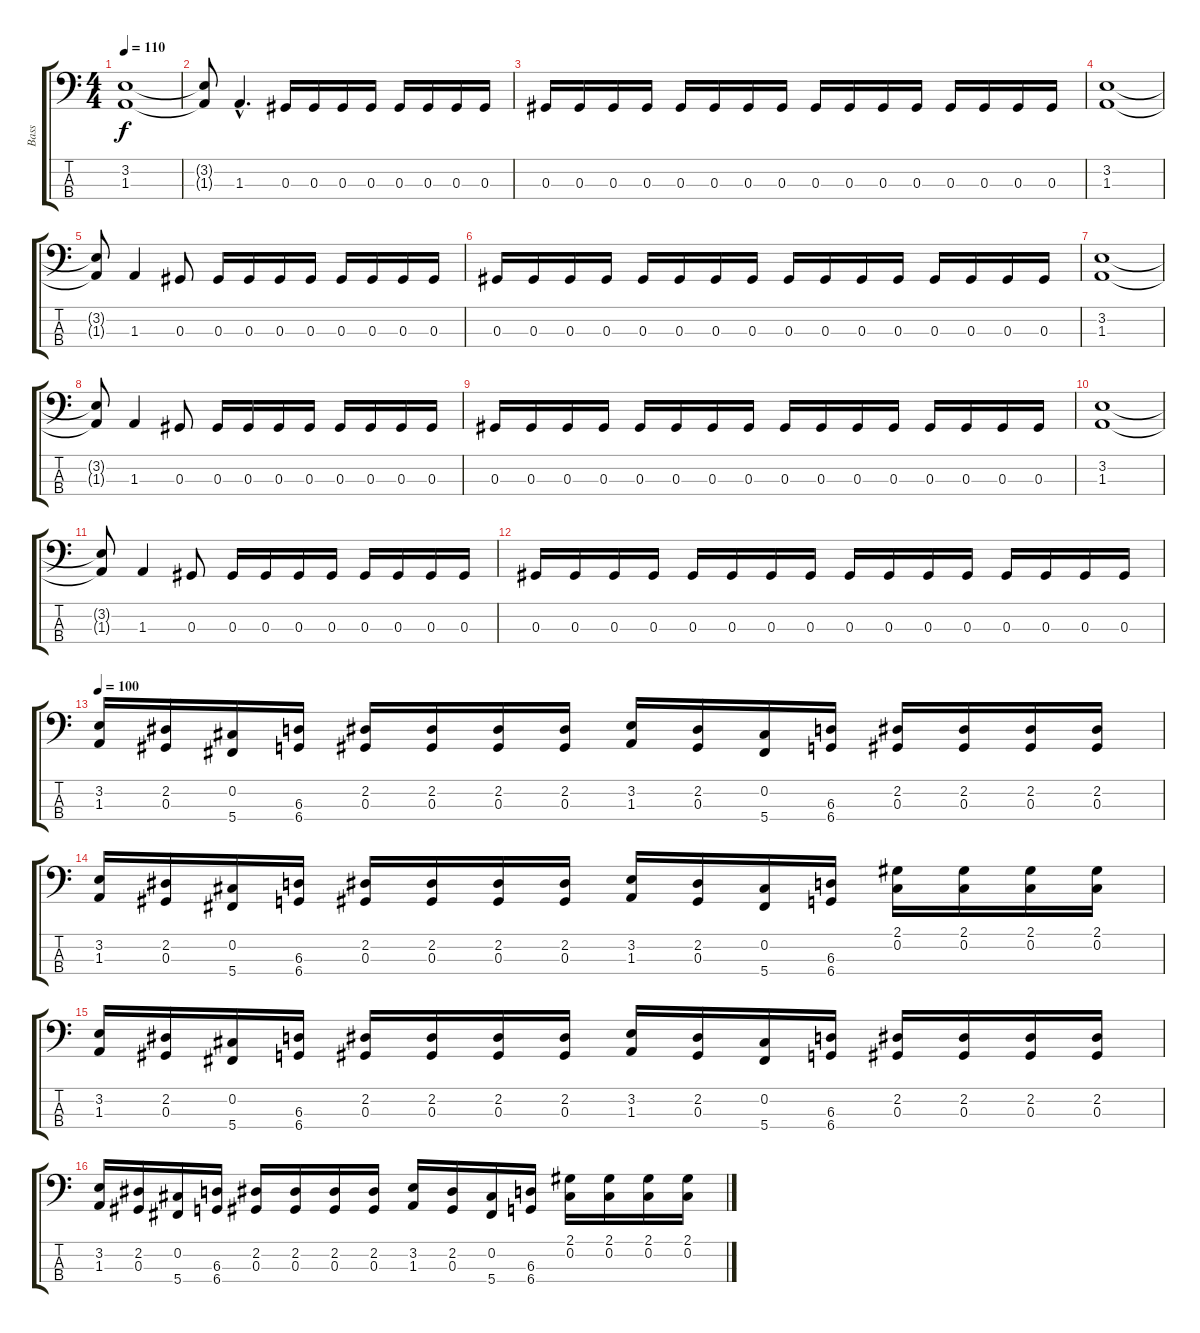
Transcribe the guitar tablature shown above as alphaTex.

\track ("Bass" "Bass") {instrument electricbassfinger}
\staff {score tabs}
\tuning (Gb2 Db2 Ab1 Db1) {hide}
\ts (4 4)
\tempo 110
\clef f4
\ks c
(3.2 1.3).1{dy f instrument electricbassfinger} |
(3.2{t} 1.3{t}).8 1.3{hac}.4{d} 0.3.16 0.3.16 0.3.16 0.3.16 0.3.16 0.3.16 0.3.16 0.3.16 |
0.3.16 0.3.16 0.3.16 0.3.16 0.3.16 0.3.16 0.3.16 0.3.16 0.3.16 0.3.16 0.3.16 0.3.16 0.3.16 0.3.16 0.3.16 0.3.16 |
(3.2 1.3).1 |
(3.2{t} 1.3{t}).8 1.3.4 0.3.8 0.3.16 0.3.16 0.3.16 0.3.16 0.3.16 0.3.16 0.3.16 0.3.16 |
0.3.16 0.3.16 0.3.16 0.3.16 0.3.16 0.3.16 0.3.16 0.3.16 0.3.16 0.3.16 0.3.16 0.3.16 0.3.16 0.3.16 0.3.16 0.3.16 |
(3.2 1.3).1 |
(3.2{t} 1.3{t}).8 1.3.4 0.3.8 0.3.16 0.3.16 0.3.16 0.3.16 0.3.16 0.3.16 0.3.16 0.3.16 |
0.3.16 0.3.16 0.3.16 0.3.16 0.3.16 0.3.16 0.3.16 0.3.16 0.3.16 0.3.16 0.3.16 0.3.16 0.3.16 0.3.16 0.3.16 0.3.16 |
(3.2 1.3).1 |
(3.2{t} 1.3{t}).8 1.3.4 0.3.8 0.3.16 0.3.16 0.3.16 0.3.16 0.3.16 0.3.16 0.3.16 0.3.16 |
0.3.16 0.3.16 0.3.16 0.3.16 0.3.16 0.3.16 0.3.16 0.3.16 0.3.16 0.3.16 0.3.16 0.3.16 0.3.16 0.3.16 0.3.16 0.3.16 |
\tempo 100
(3.2 1.3).16 (2.2 0.3).16 (0.2 5.4).16 (6.3 6.4).16 (2.2 0.3).16 (2.2 0.3).16 (2.2 0.3).16 (2.2 0.3).16 (3.2 1.3).16 (2.2 0.3).16 (0.2 5.4).16 (6.3 6.4).16 (2.2 0.3).16 (2.2 0.3).16 (2.2 0.3).16 (2.2 0.3).16 |
(3.2 1.3).16 (2.2 0.3).16 (0.2 5.4).16 (6.3 6.4).16 (2.2 0.3).16 (2.2 0.3).16 (2.2 0.3).16 (2.2 0.3).16 (3.2 1.3).16 (2.2 0.3).16 (0.2 5.4).16 (6.3 6.4).16 (2.1 0.2).16 (2.1 0.2).16 (2.1 0.2).16 (2.1 0.2).16 |
(3.2 1.3).16 (2.2 0.3).16 (0.2 5.4).16 (6.3 6.4).16 (2.2 0.3).16 (2.2 0.3).16 (2.2 0.3).16 (2.2 0.3).16 (3.2 1.3).16 (2.2 0.3).16 (0.2 5.4).16 (6.3 6.4).16 (2.2 0.3).16 (2.2 0.3).16 (2.2 0.3).16 (2.2 0.3).16 |
(3.2 1.3).16 (2.2 0.3).16 (0.2 5.4).16 (6.3 6.4).16 (2.2 0.3).16 (2.2 0.3).16 (2.2 0.3).16 (2.2 0.3).16 (3.2 1.3).16 (2.2 0.3).16 (0.2 5.4).16 (6.3 6.4).16 (2.1 0.2).16 (2.1 0.2).16 (2.1 0.2).16 (2.1 0.2).16
